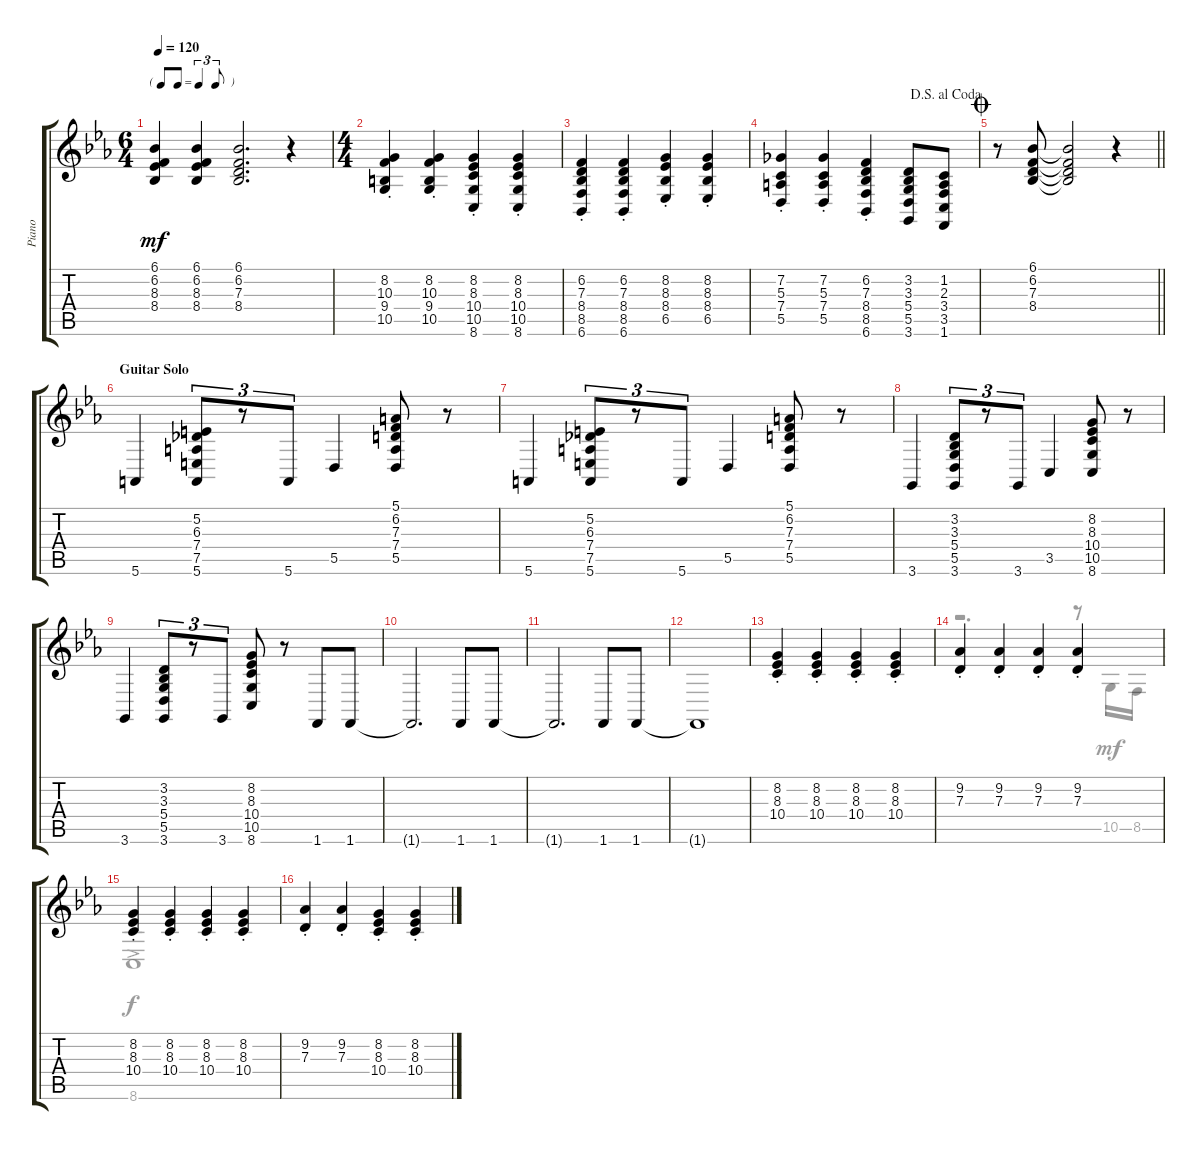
\track ("Piano" "Piano") {instrument acousticgrandpiano}
\staff {score tabs}
\tuning (E4 B3 G3 D3 A2 E2) {hide}
\voice
\ts (6 4)
\tf triplet8th
\tempo 120
\clef g2
\ks eb
(6.1 6.2 8.3 8.4).4{dy mf} (6.1 6.2 8.3 8.4).4 (6.1 6.2 7.3 8.4).2{d} r.4 |
\ts (4 4)
(8.2{st} 10.3{st} 9.4{st} 10.5{st}).4 (8.2{st} 10.3{st} 9.4{st} 10.5{st}).4 (8.2{st} 8.3{st} 10.4{st} 10.5{st} 8.6{st}).4 (8.2{st} 8.3{st} 10.4{st} 10.5{st} 8.6{st}).4 |
(6.2{st} 7.3{st} 8.4{st} 8.5{st} 6.6{st}).4 (6.2{st} 7.3{st} 8.4{st} 8.5{st} 6.6{st}).4 (8.2{st} 8.3{st} 8.4{st} 6.5{st}).4 (8.2{st} 8.3{st} 8.4{st} 6.5{st}).4 |
\jump dalsegnoalcoda
(7.2{st} 5.3{st} 7.4{st} 5.5{st}).4 (7.2{st} 5.3{st} 7.4{st} 5.5{st}).4 (6.2{st} 7.3{st} 8.4{st} 8.5{st} 6.6{st}).4 (3.2 3.3 5.4 5.5 3.6).8 (1.2 2.3 3.4 3.5 1.6).8 |
\jump coda
\barLineRight lightlight
r.8 (6.1 6.2 7.3 8.4).8 (6.1{t} 6.2{t} 7.3{t} 8.4{t}).2 r.4 |
\section ("" "Guitar Solo")
5.6.4 (5.2 6.3 7.4 7.5 5.6).8{tu (3 2)} r.8{tu (3 2)} 5.6.8{tu (3 2)} 5.5.4 (5.1 6.2 7.3 7.4 5.5).8 r.8 |
5.6.4 (5.2 6.3 7.4 7.5 5.6).8{tu (3 2)} r.8{tu (3 2)} 5.6.8{tu (3 2)} 5.5.4 (5.1 6.2 7.3 7.4 5.5).8 r.8 |
3.6.4 (3.2 3.3 5.4 5.5 3.6).8{tu (3 2)} r.8{tu (3 2)} 3.6.8{tu (3 2)} 3.5.4 (8.2 8.3 10.4 10.5 8.6).8 r.8 |
3.6.4 (3.2 3.3 5.4 5.5 3.6).8{tu (3 2)} r.8{tu (3 2)} 3.6.8{tu (3 2)} (8.2 8.3 10.4 10.5 8.6).8 r.8 1.6.8 1.6.8 |
1.6{t}.2{d} 1.6.8 1.6.8 |
1.6{t}.2{d} 1.6.8 1.6.8 |
1.6{t}.1 |
(8.2{st} 8.3{st} 10.4{st}).4 (8.2{st} 8.3{st} 10.4{st}).4 (8.2{st} 8.3{st} 10.4{st}).4 (8.2{st} 8.3{st} 10.4{st}).4 |
(9.2{st} 7.3{st}).4 (9.2{st} 7.3{st}).4 (9.2{st} 7.3{st}).4 (9.2{st} 7.3{st}).4 |
(8.2{st} 8.3{st} 10.4{st}).4 (8.2{st} 8.3{st} 10.4{st}).4 (8.2{st} 8.3{st} 10.4{st}).4 (8.2{st} 8.3{st} 10.4{st}).4 |
(9.2{st} 7.3{st}).4 (9.2{st} 7.3{st}).4 (8.2{st} 8.3{st} 10.4{st}).4 (8.2{st} 8.3{st} 10.4{st}).4
\voice
\clef g2
\ottava regular
\simile none
\ks eb
|
|
|
|
\barLineRight lightlight
|
|
|
|
|
|
|
|
|
r.2{d} r.8 10.5.16{dy mf} 8.5.16 |
8.6{ac}.1{dy f} |
